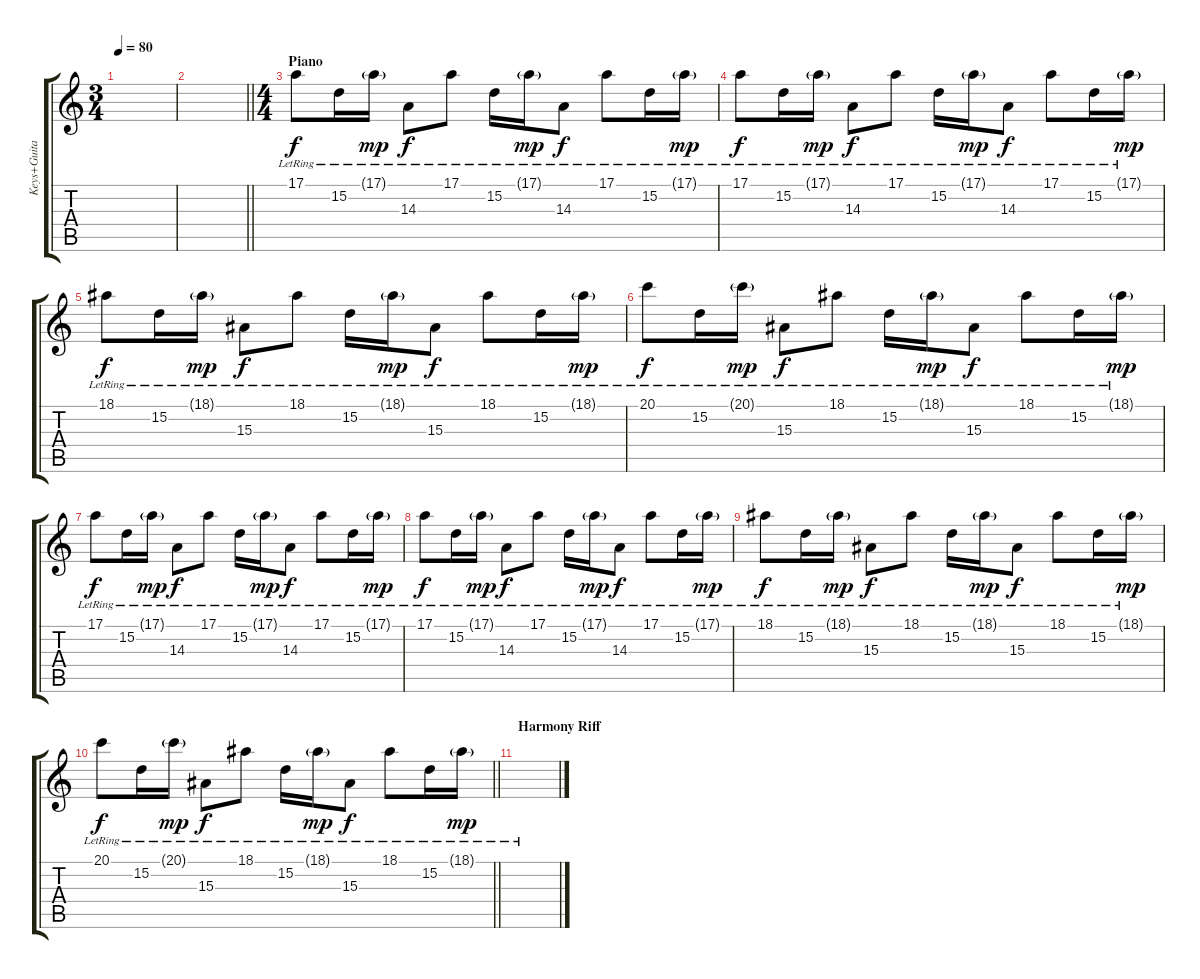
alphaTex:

\track ("Keys+Guitar 2" "Keys+Guita") {instrument pad8sweep}
\staff {score tabs}
\tuning (E4 B3 G3 D3 A2 D2) {hide}
\ts (3 4)
\tempo 80
\clef g2
\ks c
|
\barLineRight lightlight
|
\ts (4 4)
\section ("" "Piano")
17.1{lr}.8{instrument acousticgrandpiano} 15.2{lr}.16 17.1{g lr}.16{dy mp} 14.3{lr}.8{dy f} 17.1{lr}.8 15.2{lr}.16 17.1{g lr}.16{dy mp} 14.3{lr}.8{dy f} 17.1{lr}.8 15.2{lr}.16 17.1{g lr}.16{dy mp} |
17.1{lr}.8{dy f} 15.2{lr}.16 17.1{g lr}.16{dy mp} 14.3{lr}.8{dy f} 17.1{lr}.8 15.2{lr}.16 17.1{g lr}.16{dy mp} 14.3{lr}.8{dy f} 17.1{lr}.8 15.2{lr}.16 17.1{g lr}.16{dy mp} |
18.1{lr}.8{dy f} 15.2{lr}.16 18.1{g lr}.16{dy mp} 15.3{lr}.8{dy f} 18.1{lr}.8 15.2{lr}.16 18.1{g lr}.16{dy mp} 15.3{lr}.8{dy f} 18.1{lr}.8 15.2{lr}.16 18.1{g lr}.16{dy mp} |
20.1{lr}.8{dy f} 15.2{lr}.16 20.1{g lr}.16{dy mp} 15.3{lr}.8{dy f} 18.1{lr}.8 15.2{lr}.16 18.1{g lr}.16{dy mp} 15.3{lr}.8{dy f} 18.1{lr}.8 15.2{lr}.16 18.1{g lr}.16{dy mp} |
17.1{lr}.8{dy f} 15.2{lr}.16 17.1{g lr}.16{dy mp} 14.3{lr}.8{dy f} 17.1{lr}.8 15.2{lr}.16 17.1{g lr}.16{dy mp} 14.3{lr}.8{dy f} 17.1{lr}.8 15.2{lr}.16 17.1{g lr}.16{dy mp} |
17.1{lr}.8{dy f} 15.2{lr}.16 17.1{g lr}.16{dy mp} 14.3{lr}.8{dy f} 17.1{lr}.8 15.2{lr}.16 17.1{g lr}.16{dy mp} 14.3{lr}.8{dy f} 17.1{lr}.8 15.2{lr}.16 17.1{g lr}.16{dy mp} |
18.1{lr}.8{dy f} 15.2{lr}.16 18.1{g lr}.16{dy mp} 15.3{lr}.8{dy f} 18.1{lr}.8 15.2{lr}.16 18.1{g lr}.16{dy mp} 15.3{lr}.8{dy f} 18.1{lr}.8 15.2{lr}.16 18.1{g lr}.16{dy mp} |
\barLineRight lightlight
20.1{lr}.8{dy f} 15.2{lr}.16 20.1{g lr}.16{dy mp} 15.3{lr}.8{dy f} 18.1{lr}.8 15.2{lr}.16 18.1{g lr}.16{dy mp} 15.3{lr}.8{dy f} 18.1{lr}.8 15.2{lr}.16 18.1{g lr}.16{dy mp} |
\section ("" "Harmony Riff")
